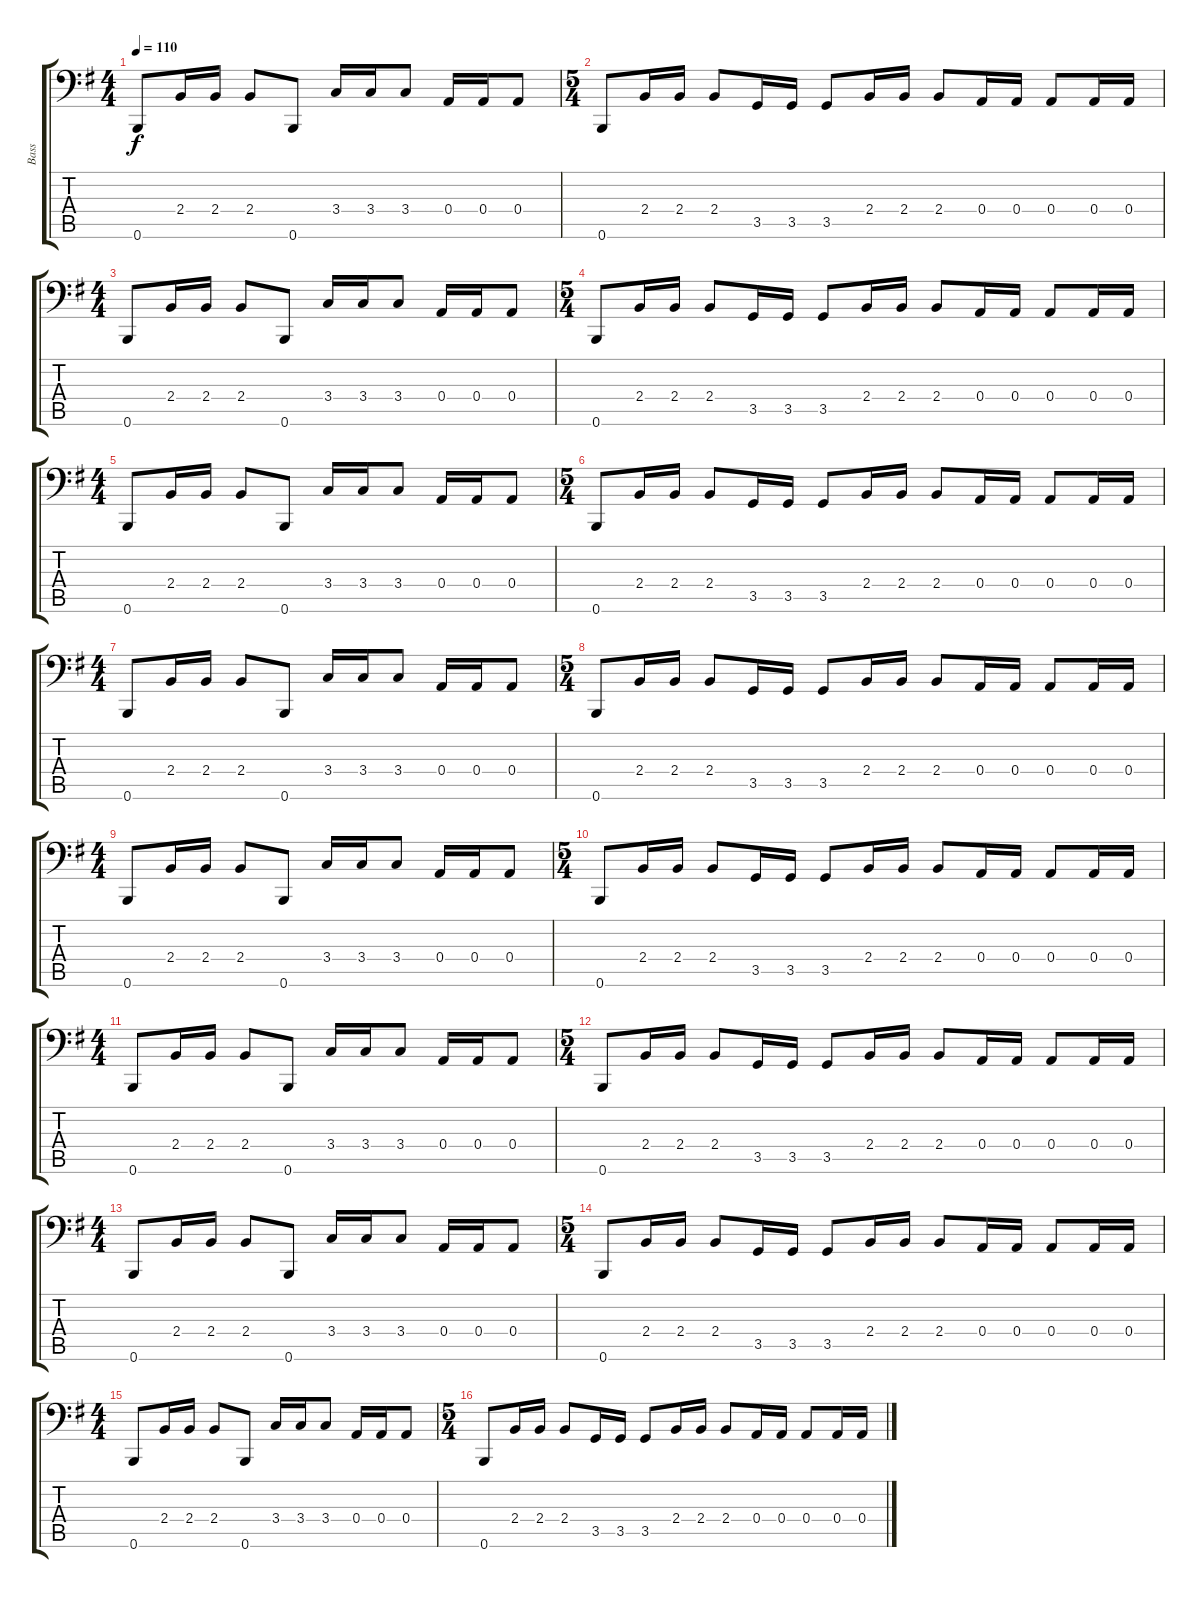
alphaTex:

\track ("Bass" "Bass") {instrument electricbassfinger}
\staff {score tabs}
\tuning (C3 G2 D2 A1 E1 B0) {hide}
\ts (4 4)
\tempo 110
\clef f4
\ks g
0.6.8{dy f} 2.4.16 2.4.16 2.4.8 0.6.8 3.4.16 3.4.16 3.4.8 0.4.16 0.4.16 0.4.8 |
\ts (5 4)
0.6.8 2.4.16 2.4.16 2.4.8 3.5.16 3.5.16 3.5.8 2.4.16 2.4.16 2.4.8 0.4.16 0.4.16 0.4.8 0.4.16 0.4.16 |
\ts (4 4)
0.6.8 2.4.16 2.4.16 2.4.8 0.6.8 3.4.16 3.4.16 3.4.8 0.4.16 0.4.16 0.4.8 |
\ts (5 4)
0.6.8 2.4.16 2.4.16 2.4.8 3.5.16 3.5.16 3.5.8 2.4.16 2.4.16 2.4.8 0.4.16 0.4.16 0.4.8 0.4.16 0.4.16 |
\ts (4 4)
0.6.8 2.4.16 2.4.16 2.4.8 0.6.8 3.4.16 3.4.16 3.4.8 0.4.16 0.4.16 0.4.8 |
\ts (5 4)
0.6.8 2.4.16 2.4.16 2.4.8 3.5.16 3.5.16 3.5.8 2.4.16 2.4.16 2.4.8 0.4.16 0.4.16 0.4.8 0.4.16 0.4.16 |
\ts (4 4)
0.6.8 2.4.16 2.4.16 2.4.8 0.6.8 3.4.16 3.4.16 3.4.8 0.4.16 0.4.16 0.4.8 |
\ts (5 4)
0.6.8 2.4.16 2.4.16 2.4.8 3.5.16 3.5.16 3.5.8 2.4.16 2.4.16 2.4.8 0.4.16 0.4.16 0.4.8 0.4.16 0.4.16 |
\ts (4 4)
0.6.8 2.4.16 2.4.16 2.4.8 0.6.8 3.4.16 3.4.16 3.4.8 0.4.16 0.4.16 0.4.8 |
\ts (5 4)
0.6.8 2.4.16 2.4.16 2.4.8 3.5.16 3.5.16 3.5.8 2.4.16 2.4.16 2.4.8 0.4.16 0.4.16 0.4.8 0.4.16 0.4.16 |
\ts (4 4)
0.6.8 2.4.16 2.4.16 2.4.8 0.6.8 3.4.16 3.4.16 3.4.8 0.4.16 0.4.16 0.4.8 |
\ts (5 4)
0.6.8 2.4.16 2.4.16 2.4.8 3.5.16 3.5.16 3.5.8 2.4.16 2.4.16 2.4.8 0.4.16 0.4.16 0.4.8 0.4.16 0.4.16 |
\ts (4 4)
0.6.8 2.4.16 2.4.16 2.4.8 0.6.8 3.4.16 3.4.16 3.4.8 0.4.16 0.4.16 0.4.8 |
\ts (5 4)
0.6.8 2.4.16 2.4.16 2.4.8 3.5.16 3.5.16 3.5.8 2.4.16 2.4.16 2.4.8 0.4.16 0.4.16 0.4.8 0.4.16 0.4.16 |
\ts (4 4)
0.6.8 2.4.16 2.4.16 2.4.8 0.6.8 3.4.16 3.4.16 3.4.8 0.4.16 0.4.16 0.4.8 |
\ts (5 4)
0.6.8 2.4.16 2.4.16 2.4.8 3.5.16 3.5.16 3.5.8 2.4.16 2.4.16 2.4.8 0.4.16 0.4.16 0.4.8 0.4.16 0.4.16
